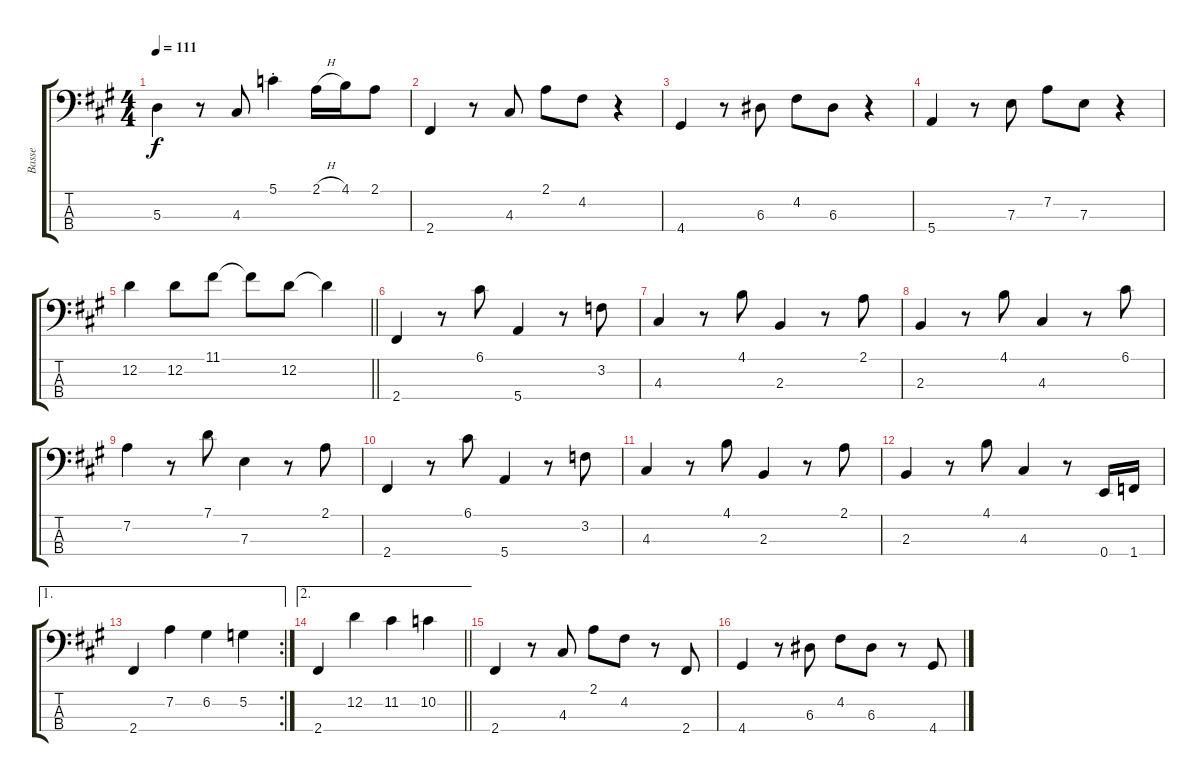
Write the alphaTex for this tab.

\track ("Basse" "Basse") {instrument electricbassfinger}
\staff {score tabs}
\tuning (G2 D2 A1 E1) {hide}
\ts (4 4)
\tempo 111
\clef f4
\ks a
5.3.4{dy f} r.8 4.3.8 5.1{st}.4 2.1{h}.16 4.1.16 2.1.8 |
2.4.4 r.8 4.3.8 2.1.8 4.2.8 r.4 |
4.4.4 r.8 6.3.8 4.2.8 6.3.8 r.4 |
5.4.4 r.8 7.3.8 7.2.8 7.3.8 r.4 |
\barLineRight lightlight
12.2.4 12.2.8 11.1.8 11.1{t}.8 12.2.8 12.2{t}.4 |
2.4.4 r.8 6.1.8 5.4.4 r.8 3.2.8 |
4.3.4 r.8 4.1.8 2.3.4 r.8 2.1.8 |
2.3.4 r.8 4.1.8 4.3.4 r.8 6.1.8 |
7.2.4 r.8 7.1.8 7.3.4 r.8 2.1.8 |
2.4.4 r.8 6.1.8 5.4.4 r.8 3.2.8 |
4.3.4 r.8 4.1.8 2.3.4 r.8 2.1.8 |
2.3.4 r.8 4.1.8 4.3.4 r.8 0.4.16 1.4.16 |
\ae 1
\rc 2
2.4.4 7.2.4 6.2.4 5.2.4 |
\ae 2
\barLineRight lightlight
2.4.4 12.2.4 11.2.4 10.2.4 |
2.4.4 r.8 4.3.8 2.1.8 4.2.8 r.8 2.4.8 |
4.4.4 r.8 6.3.8 4.2.8 6.3.8 r.8 4.4.8
